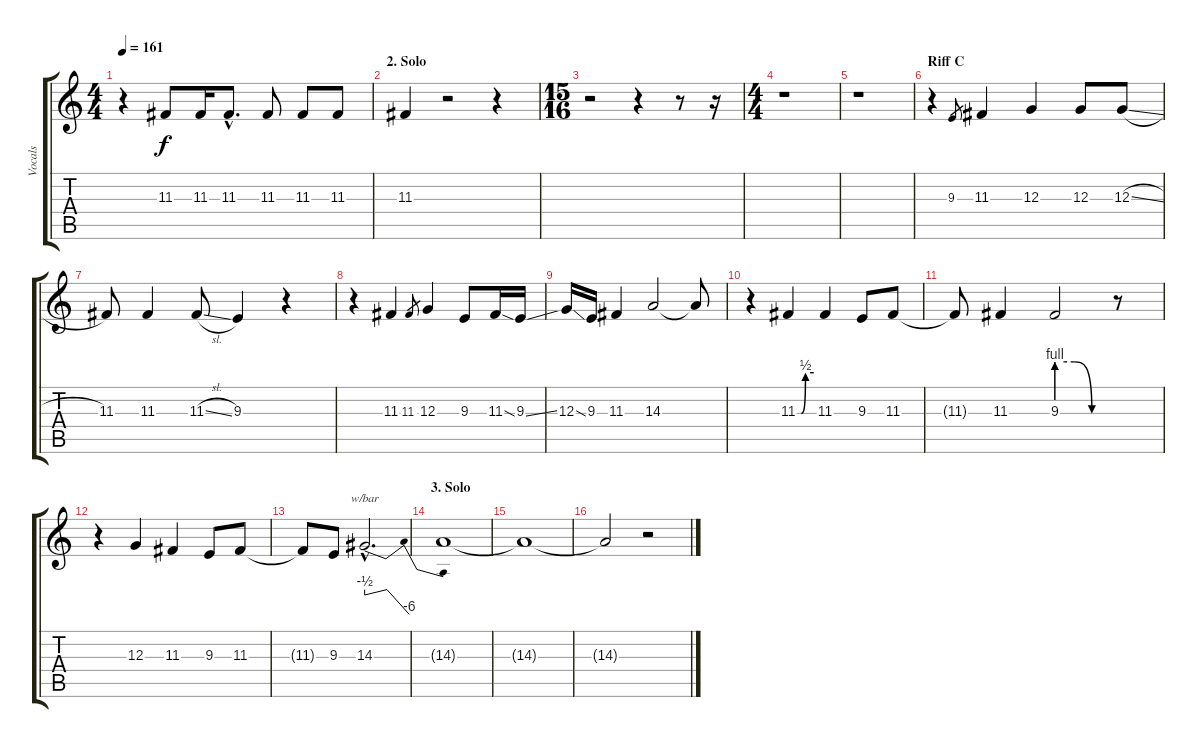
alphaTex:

\track ("Vocals" "Vocals") {instrument viola}
\staff {score tabs}
\tuning (E4 B3 G3 D3 A2 E2) {hide}
\ts (4 4)
\tempo 161
\clef g2
\ks c
r.4{dy f} 11.3.8 11.3.16 11.3{hac}.8{d} 11.3.8 11.3.8 11.3.8 |
\section ("" "2. Solo")
11.3.4 r.2 r.4 |
\ts (15 16)
r.2 r.4 r.8 r.16 |
\ts (4 4)
r.1 |
r.1 |
\section ("" "Riff C")
r.4 9.3.8{gr} 11.3.4 12.3.4 12.3.8 12.3{sl}.8 |
11.3.8 11.3.4 11.3{sl}.8 9.3.4 r.4 |
r.4 11.3.4 11.3.8{gr} 12.3.4 9.3.8 11.3{ss}.16 9.3{ss}.16 |
12.3{ss}.16 9.3.16 11.3.4 14.3.2 14.3{t}.8 |
r.4 11.3{be (custom 0 0 15 0 30 2 60 2)}.4 11.3.4 9.3.8 11.3.8 |
11.3{t}.8 11.3.4 9.3{be (custom 0 4 20 4 40 0 60 0)}.2 r.8 |
r.4 12.3.4 11.3.4 9.3.8 11.3.8 |
11.3{t}.8 9.3.8 14.3{hac}.2{d tbe (dip default 0 -2 2 0 60 -24) volume 4} |
\section ("" "3. Solo")
14.3{t}.1 |
14.3{t}.1 |
14.3{t}.2 r.2
